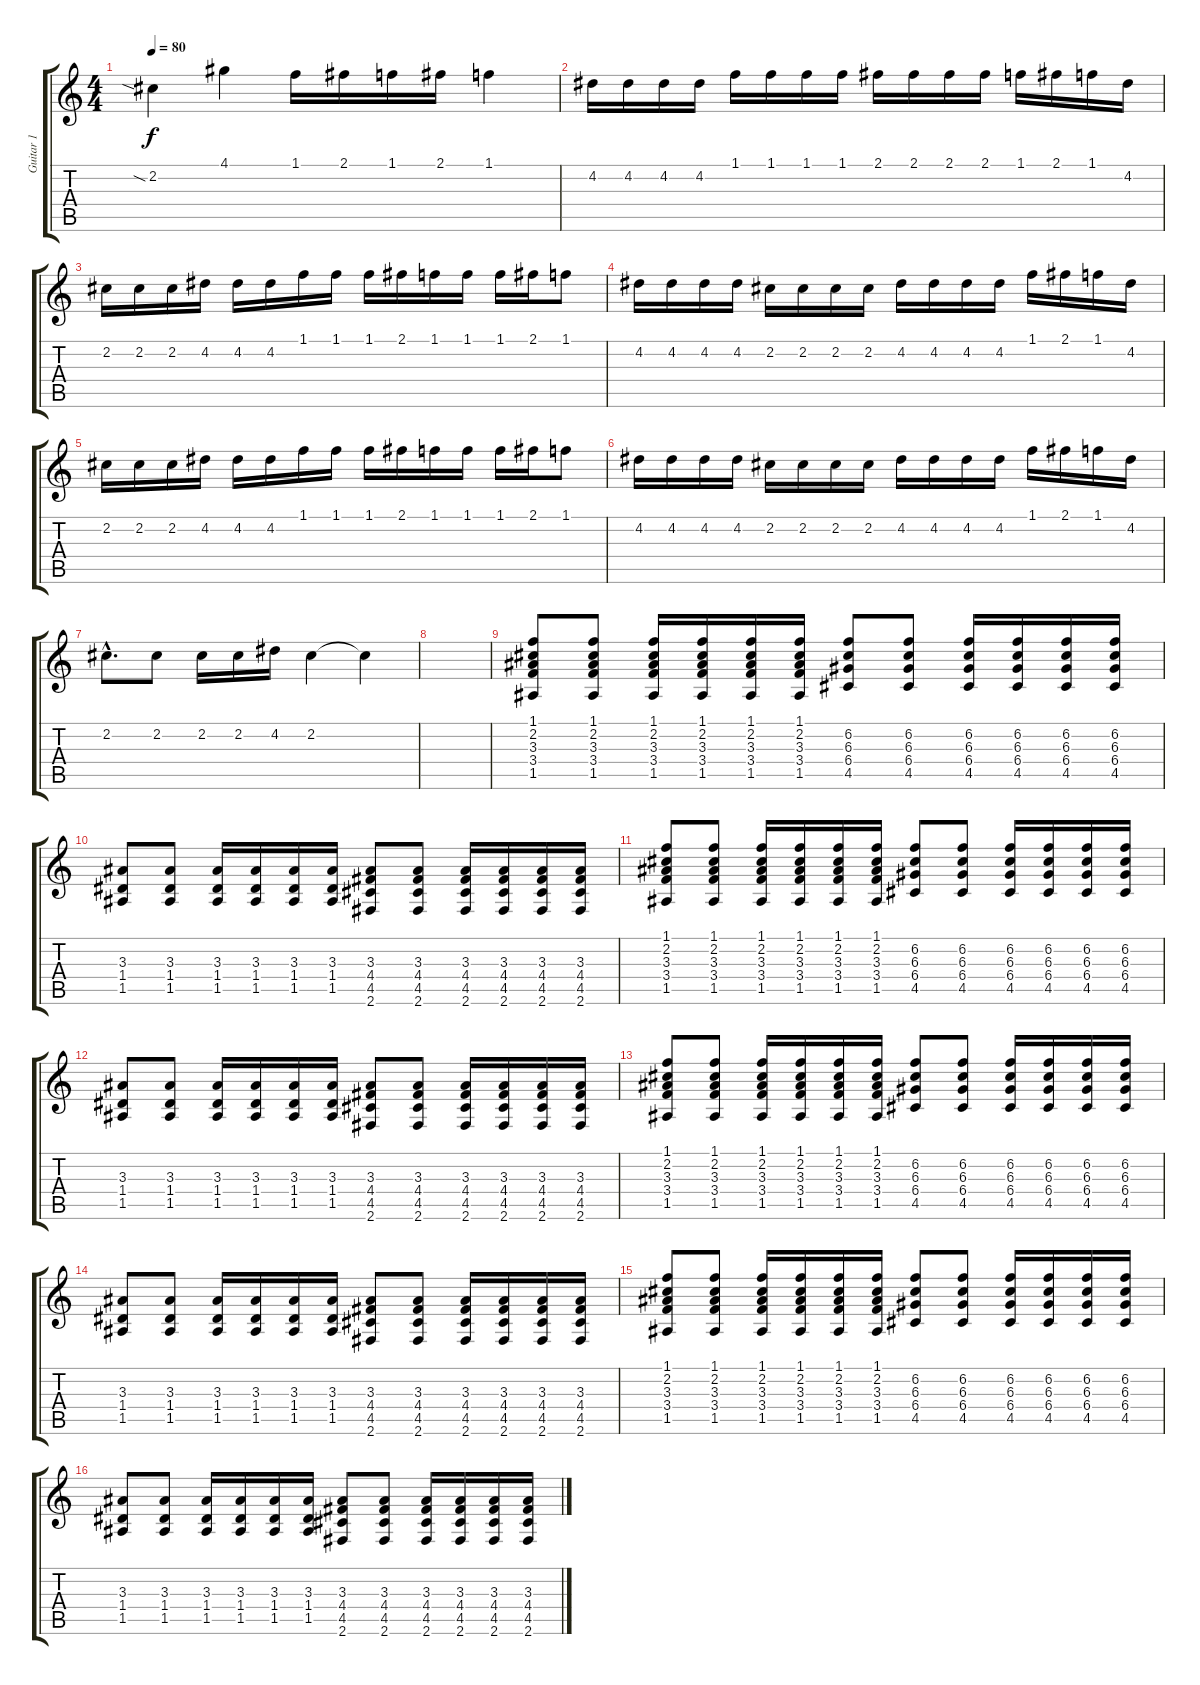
\track ("Guitar 1" "Guitar 1") {instrument acousticguitarsteel}
\staff {score tabs}
\tuning (E4 B3 G3 D3 A2 E2) {hide}
\ts (4 4)
\tempo 80
\clef g2
\ks c
2.2{sia}.4{dy f volume 16 instrument distortionguitar} 4.1.4 1.1.16 2.1.16 1.1.16 2.1.16 1.1.4 |
4.2.16 4.2.16 4.2.16 4.2.16 1.1.16 1.1.16 1.1.16 1.1.16 2.1.16 2.1.16 2.1.16 2.1.16 1.1.16 2.1.16 1.1.16 4.2.16 |
2.2.16 2.2.16 2.2.16 4.2.16 4.2.16 4.2.16 1.1.16 1.1.16 1.1.16 2.1.16 1.1.16 1.1.16 1.1.16 2.1.16 1.1.8 |
4.2.16 4.2.16 4.2.16 4.2.16 2.2.16 2.2.16 2.2.16 2.2.16 4.2.16 4.2.16 4.2.16 4.2.16 1.1.16 2.1.16 1.1.16 4.2.16 |
2.2.16 2.2.16 2.2.16 4.2.16 4.2.16 4.2.16 1.1.16 1.1.16 1.1.16 2.1.16 1.1.16 1.1.16 1.1.16 2.1.16 1.1.8 |
4.2.16 4.2.16 4.2.16 4.2.16 2.2.16 2.2.16 2.2.16 2.2.16 4.2.16 4.2.16 4.2.16 4.2.16 1.1.16 2.1.16 1.1.16 4.2.16 |
2.2{hac}.8{d} 2.2.8 2.2.16 2.2.16 4.2.16 2.2.4 2.2{t}.4 |
|
(1.1 2.2 3.3 3.4 1.5).8{volume 8} (1.1 2.2 3.3 3.4 1.5).8 (1.1 2.2 3.3 3.4 1.5).16 (1.1 2.2 3.3 3.4 1.5).16 (1.1 2.2 3.3 3.4 1.5).16 (1.1 2.2 3.3 3.4 1.5).16 (6.2 6.3 6.4 4.5).8 (6.2 6.3 6.4 4.5).8 (6.2 6.3 6.4 4.5).16 (6.2 6.3 6.4 4.5).16 (6.2 6.3 6.4 4.5).16 (6.2 6.3 6.4 4.5).16 |
(3.3 1.4 1.5).8 (3.3 1.4 1.5).8 (3.3 1.4 1.5).16 (3.3 1.4 1.5).16 (3.3 1.4 1.5).16 (3.3 1.4 1.5).16 (3.3 4.4 4.5 2.6).8 (3.3 4.4 4.5 2.6).8 (3.3 4.4 4.5 2.6).16 (3.3 4.4 4.5 2.6).16 (3.3 4.4 4.5 2.6).16 (3.3 4.4 4.5 2.6).16 |
(1.1 2.2 3.3 3.4 1.5).8 (1.1 2.2 3.3 3.4 1.5).8 (1.1 2.2 3.3 3.4 1.5).16 (1.1 2.2 3.3 3.4 1.5).16 (1.1 2.2 3.3 3.4 1.5).16 (1.1 2.2 3.3 3.4 1.5).16 (6.2 6.3 6.4 4.5).8 (6.2 6.3 6.4 4.5).8 (6.2 6.3 6.4 4.5).16 (6.2 6.3 6.4 4.5).16 (6.2 6.3 6.4 4.5).16 (6.2 6.3 6.4 4.5).16 |
(3.3 1.4 1.5).8 (3.3 1.4 1.5).8 (3.3 1.4 1.5).16 (3.3 1.4 1.5).16 (3.3 1.4 1.5).16 (3.3 1.4 1.5).16 (3.3 4.4 4.5 2.6).8 (3.3 4.4 4.5 2.6).8 (3.3 4.4 4.5 2.6).16 (3.3 4.4 4.5 2.6).16 (3.3 4.4 4.5 2.6).16 (3.3 4.4 4.5 2.6).16 |
(1.1 2.2 3.3 3.4 1.5).8 (1.1 2.2 3.3 3.4 1.5).8 (1.1 2.2 3.3 3.4 1.5).16 (1.1 2.2 3.3 3.4 1.5).16 (1.1 2.2 3.3 3.4 1.5).16 (1.1 2.2 3.3 3.4 1.5).16 (6.2 6.3 6.4 4.5).8 (6.2 6.3 6.4 4.5).8 (6.2 6.3 6.4 4.5).16 (6.2 6.3 6.4 4.5).16 (6.2 6.3 6.4 4.5).16 (6.2 6.3 6.4 4.5).16 |
(3.3 1.4 1.5).8 (3.3 1.4 1.5).8 (3.3 1.4 1.5).16 (3.3 1.4 1.5).16 (3.3 1.4 1.5).16 (3.3 1.4 1.5).16 (3.3 4.4 4.5 2.6).8 (3.3 4.4 4.5 2.6).8 (3.3 4.4 4.5 2.6).16 (3.3 4.4 4.5 2.6).16 (3.3 4.4 4.5 2.6).16 (3.3 4.4 4.5 2.6).16 |
(1.1 2.2 3.3 3.4 1.5).8 (1.1 2.2 3.3 3.4 1.5).8 (1.1 2.2 3.3 3.4 1.5).16 (1.1 2.2 3.3 3.4 1.5).16 (1.1 2.2 3.3 3.4 1.5).16 (1.1 2.2 3.3 3.4 1.5).16 (6.2 6.3 6.4 4.5).8 (6.2 6.3 6.4 4.5).8 (6.2 6.3 6.4 4.5).16 (6.2 6.3 6.4 4.5).16 (6.2 6.3 6.4 4.5).16 (6.2 6.3 6.4 4.5).16 |
(3.3 1.4 1.5).8 (3.3 1.4 1.5).8 (3.3 1.4 1.5).16 (3.3 1.4 1.5).16 (3.3 1.4 1.5).16 (3.3 1.4 1.5).16 (3.3 4.4 4.5 2.6).8 (3.3 4.4 4.5 2.6).8 (3.3 4.4 4.5 2.6).16 (3.3 4.4 4.5 2.6).16 (3.3 4.4 4.5 2.6).16 (3.3 4.4 4.5 2.6).16
